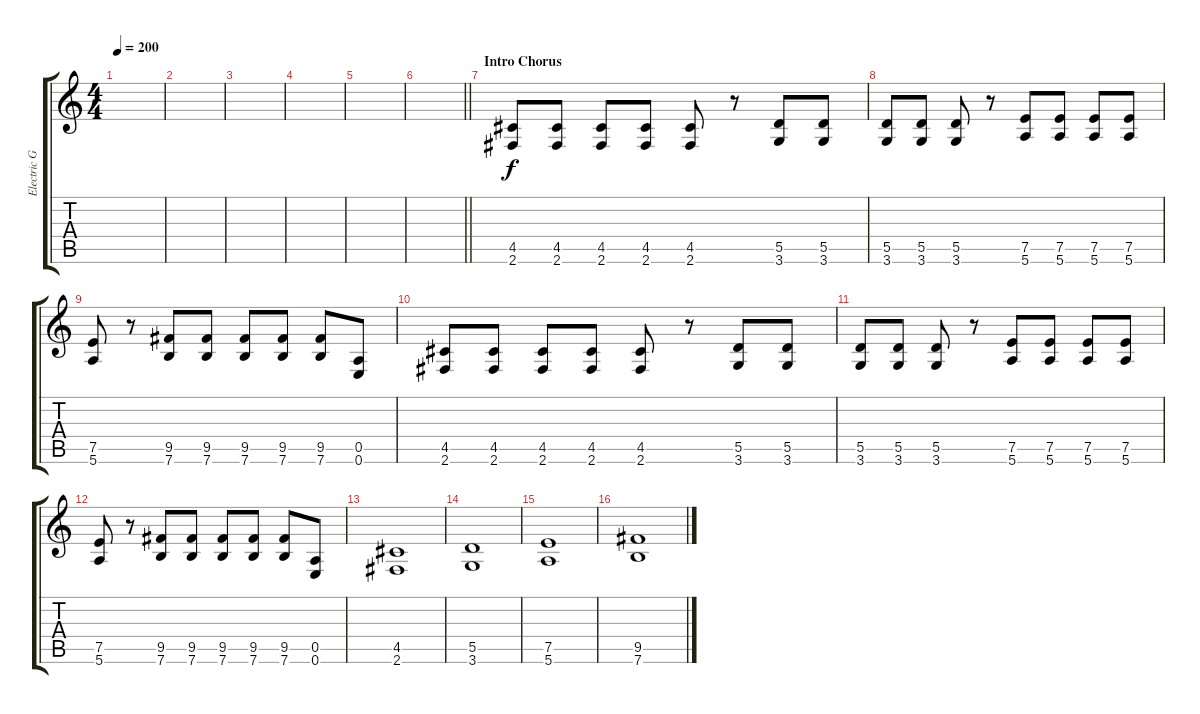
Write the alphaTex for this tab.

\track ("Electric Guitar 2" "Electric G") {instrument distortionguitar}
\staff {score tabs}
\tuning (E4 B3 G3 D3 A2 E2) {hide}
\ts (4 4)
\tempo 200
\clef g2
\ks c
|
|
|
|
|
\barLineRight lightlight
|
\section ("" "Intro Chorus")
(4.5 2.6).8 (4.5 2.6).8 (4.5 2.6).8 (4.5 2.6).8 (4.5 2.6).8 r.8 (5.5 3.6).8 (5.5 3.6).8 |
(5.5 3.6).8 (5.5 3.6).8 (5.5 3.6).8 r.8 (7.5 5.6).8 (7.5 5.6).8 (7.5 5.6).8 (7.5 5.6).8 |
(7.5 5.6).8 r.8 (9.5 7.6).8 (9.5 7.6).8 (9.5 7.6).8 (9.5 7.6).8 (9.5 7.6).8 (0.5 0.6).8 |
(4.5 2.6).8 (4.5 2.6).8 (4.5 2.6).8 (4.5 2.6).8 (4.5 2.6).8 r.8 (5.5 3.6).8 (5.5 3.6).8 |
(5.5 3.6).8 (5.5 3.6).8 (5.5 3.6).8 r.8 (7.5 5.6).8 (7.5 5.6).8 (7.5 5.6).8 (7.5 5.6).8 |
(7.5 5.6).8 r.8 (9.5 7.6).8 (9.5 7.6).8 (9.5 7.6).8 (9.5 7.6).8 (9.5 7.6).8 (0.5 0.6).8 |
(4.5 2.6).1 |
(5.5 3.6).1 |
(7.5 5.6).1 |
(9.5 7.6).1
